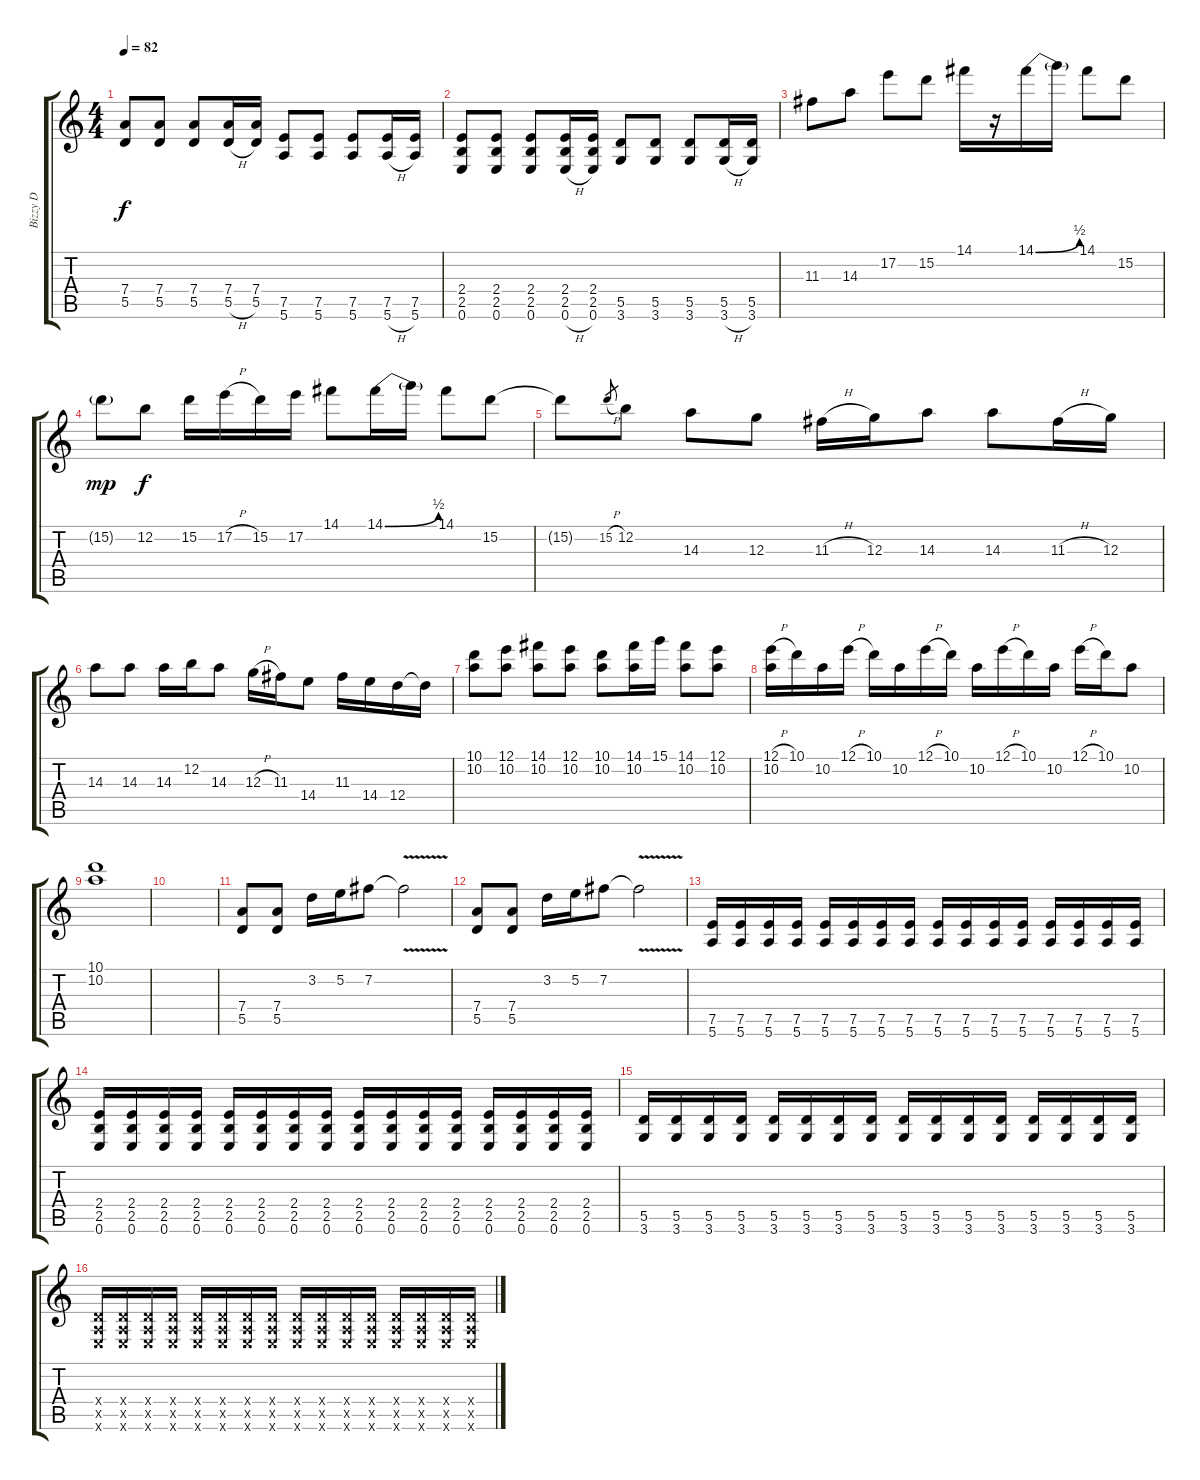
\track ("Bizzy D" "Bizzy D") {instrument distortionguitar}
\staff {score tabs}
\tuning (E4 B3 G3 D3 A2 E2) {hide}
\ts (4 4)
\tempo 82
\clef g2
\ks c
(7.4 5.5).8{dy f} (7.4 5.5).8 (7.4 5.5).8 (7.4 5.5{h}).16 (7.4 5.5).16 (7.5 5.6).8 (7.5 5.6).8 (7.5 5.6).8 (7.5 5.6{h}).16 (7.5 5.6).16 |
(2.4 2.5 0.6).8 (2.4 2.5 0.6).8 (2.4 2.5 0.6).8 (2.4 2.5 0.6{h}).16 (2.4 2.5 0.6).16 (5.5 3.6).8 (5.5 3.6).8 (5.5 3.6).8 (5.5 3.6{h}).16 (5.5 3.6).16 |
11.3.8 14.3.8 17.2.8 15.2.8 14.1.16 r.16 14.1{be (bend 0 0 60 2)}.16 14.1{t}.16 14.1.8 15.2.8 |
15.2{g}.8{dy mp} 12.2.8{dy f} 15.2.16 17.2{h}.16 15.2.16 17.2.16 14.1.8 14.1{be (bend 0 0 60 2)}.16 14.1{t}.16 14.1.8 15.2.8 |
15.2{t}.8 15.2{h}.8{gr} 12.2.8 14.3.8 12.3.8 11.3{h}.16 12.3.16 14.3.8 14.3.8 11.3{h}.16 12.3.16 |
14.3.8 14.3.8 14.3.16 12.2.16 14.3.8 12.3{h}.16 11.3.16 14.4.8 11.3.16 14.4.16 12.4.16 12.4{t}.16 |
(10.1 10.2).8 (12.1 10.2).8 (14.1 10.2).8 (12.1 10.2).8 (10.1 10.2).8 (14.1 10.2).16 15.1.16 (14.1 10.2).8 (12.1 10.2).8 |
(12.1{h} 10.2).16 10.1.16 10.2.16 12.1{h}.16 10.1.16 10.2.16 12.1{h}.16 10.1.16 10.2.16 12.1{h}.16 10.1.16 10.2.16 12.1{h}.16 10.1.16 10.2.8 |
(10.1 10.2).1 |
|
(7.4 5.5).8 (7.4 5.5).8 3.2.16 5.2.16 7.2.8 7.2{v t}.2 |
(7.4 5.5).8 (7.4 5.5).8 3.2.16 5.2.16 7.2.8 7.2{v t}.2 |
(7.5 5.6).16 (7.5 5.6).16 (7.5 5.6).16 (7.5 5.6).16 (7.5 5.6).16 (7.5 5.6).16 (7.5 5.6).16 (7.5 5.6).16 (7.5 5.6).16 (7.5 5.6).16 (7.5 5.6).16 (7.5 5.6).16 (7.5 5.6).16 (7.5 5.6).16 (7.5 5.6).16 (7.5 5.6).16 |
(2.4 2.5 0.6).16 (2.4 2.5 0.6).16 (2.4 2.5 0.6).16 (2.4 2.5 0.6).16 (2.4 2.5 0.6).16 (2.4 2.5 0.6).16 (2.4 2.5 0.6).16 (2.4 2.5 0.6).16 (2.4 2.5 0.6).16 (2.4 2.5 0.6).16 (2.4 2.5 0.6).16 (2.4 2.5 0.6).16 (2.4 2.5 0.6).16 (2.4 2.5 0.6).16 (2.4 2.5 0.6).16 (2.4 2.5 0.6).16 |
(5.5 3.6).16 (5.5 3.6).16 (5.5 3.6).16 (5.5 3.6).16 (5.5 3.6).16 (5.5 3.6).16 (5.5 3.6).16 (5.5 3.6).16 (5.5 3.6).16 (5.5 3.6).16 (5.5 3.6).16 (5.5 3.6).16 (5.5 3.6).16 (5.5 3.6).16 (5.5 3.6).16 (5.5 3.6).16 |
(0.4{x} 0.5{x} 0.6{x}).16 (0.4{x} 0.5{x} 0.6{x}).16 (0.4{x} 0.5{x} 0.6{x}).16 (0.4{x} 0.5{x} 0.6{x}).16 (0.4{x} 0.5{x} 0.6{x}).16 (0.4{x} 0.5{x} 0.6{x}).16 (0.4{x} 0.5{x} 0.6{x}).16 (0.4{x} 0.5{x} 0.6{x}).16 (0.4{x} 0.5{x} 0.6{x}).16 (0.4{x} 0.5{x} 0.6{x}).16 (0.4{x} 0.5{x} 0.6{x}).16 (0.4{x} 0.5{x} 0.6{x}).16 (0.4{x} 0.5{x} 0.6{x}).16 (0.4{x} 0.5{x} 0.6{x}).16 (0.4{x} 0.5{x} 0.6{x}).16 (0.4{x} 0.5{x} 0.6{x}).16
